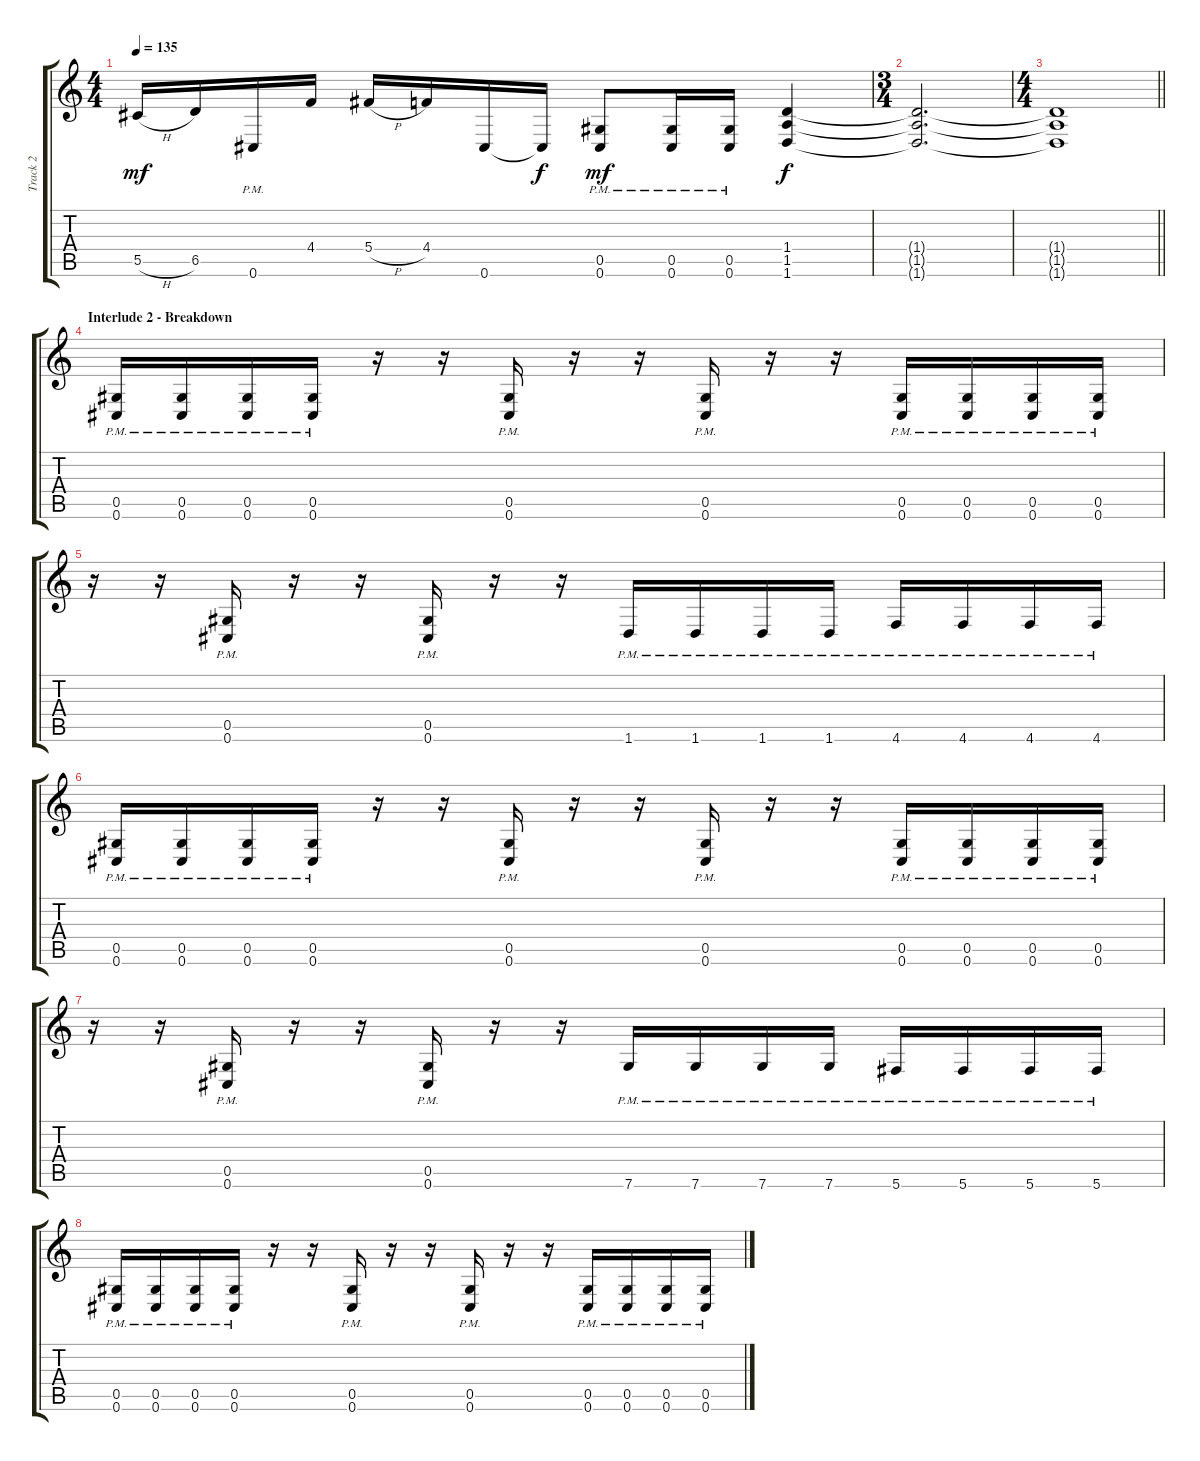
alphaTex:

\track ("Track 2" "Track 2") {instrument distortionguitar}
\staff {score tabs}
\tuning (Eb4 Bb3 Gb3 Db3 Ab2 Db2) {hide}
\ts (4 4)
\tempo 135
\clef g2
\ks c
5.5{h}.16{dy mf} 6.5.16 0.6{pm}.16 4.4.16 5.4{h}.16 4.4.16 0.6.16 0.6{t}.16{dy f} (0.5{pm} 0.6{pm}).8{dy mf} (0.5{pm} 0.6{pm}).16 (0.5{pm} 0.6{pm}).16 (1.4 1.5 1.6).4{dy f} |
\ts (3 4)
(1.4{t} 1.5{t} 1.6{t}).2{d} |
\ts (4 4)
\barLineRight lightlight
(1.4{t} 1.5{t} 1.6{t}).1 |
\section ("" "Interlude 2 - Breakdown")
(0.5{pm} 0.6{pm}).16 (0.5{pm} 0.6{pm}).16 (0.5{pm} 0.6{pm}).16 (0.5{pm} 0.6{pm}).16 r.16 r.16 (0.5{pm} 0.6{pm}).16 r.16 r.16 (0.5{pm} 0.6{pm}).16 r.16 r.16 (0.5{pm} 0.6{pm}).16 (0.5{pm} 0.6{pm}).16 (0.5{pm} 0.6{pm}).16 (0.5{pm} 0.6{pm}).16 |
r.16 r.16 (0.5{pm} 0.6{pm}).16 r.16 r.16 (0.5{pm} 0.6{pm}).16 r.16 r.16 1.6{pm}.16 1.6{pm}.16 1.6{pm}.16 1.6{pm}.16 4.6{pm}.16 4.6{pm}.16 4.6{pm}.16 4.6{pm}.16 |
(0.5{pm} 0.6{pm}).16 (0.5{pm} 0.6{pm}).16 (0.5{pm} 0.6{pm}).16 (0.5{pm} 0.6{pm}).16 r.16 r.16 (0.5{pm} 0.6{pm}).16 r.16 r.16 (0.5{pm} 0.6{pm}).16 r.16 r.16 (0.5{pm} 0.6{pm}).16 (0.5{pm} 0.6{pm}).16 (0.5{pm} 0.6{pm}).16 (0.5{pm} 0.6{pm}).16 |
r.16 r.16 (0.5{pm} 0.6{pm}).16 r.16 r.16 (0.5{pm} 0.6{pm}).16 r.16 r.16 7.6{pm}.16 7.6{pm}.16 7.6{pm}.16 7.6{pm}.16 5.6{pm}.16 5.6{pm}.16 5.6{pm}.16 5.6{pm}.16 |
(0.5{pm} 0.6{pm}).16 (0.5{pm} 0.6{pm}).16 (0.5{pm} 0.6{pm}).16 (0.5{pm} 0.6{pm}).16 r.16 r.16 (0.5{pm} 0.6{pm}).16 r.16 r.16 (0.5{pm} 0.6{pm}).16 r.16 r.16 (0.5{pm} 0.6{pm}).16 (0.5{pm} 0.6{pm}).16 (0.5{pm} 0.6{pm}).16 (0.5{pm} 0.6{pm}).16
